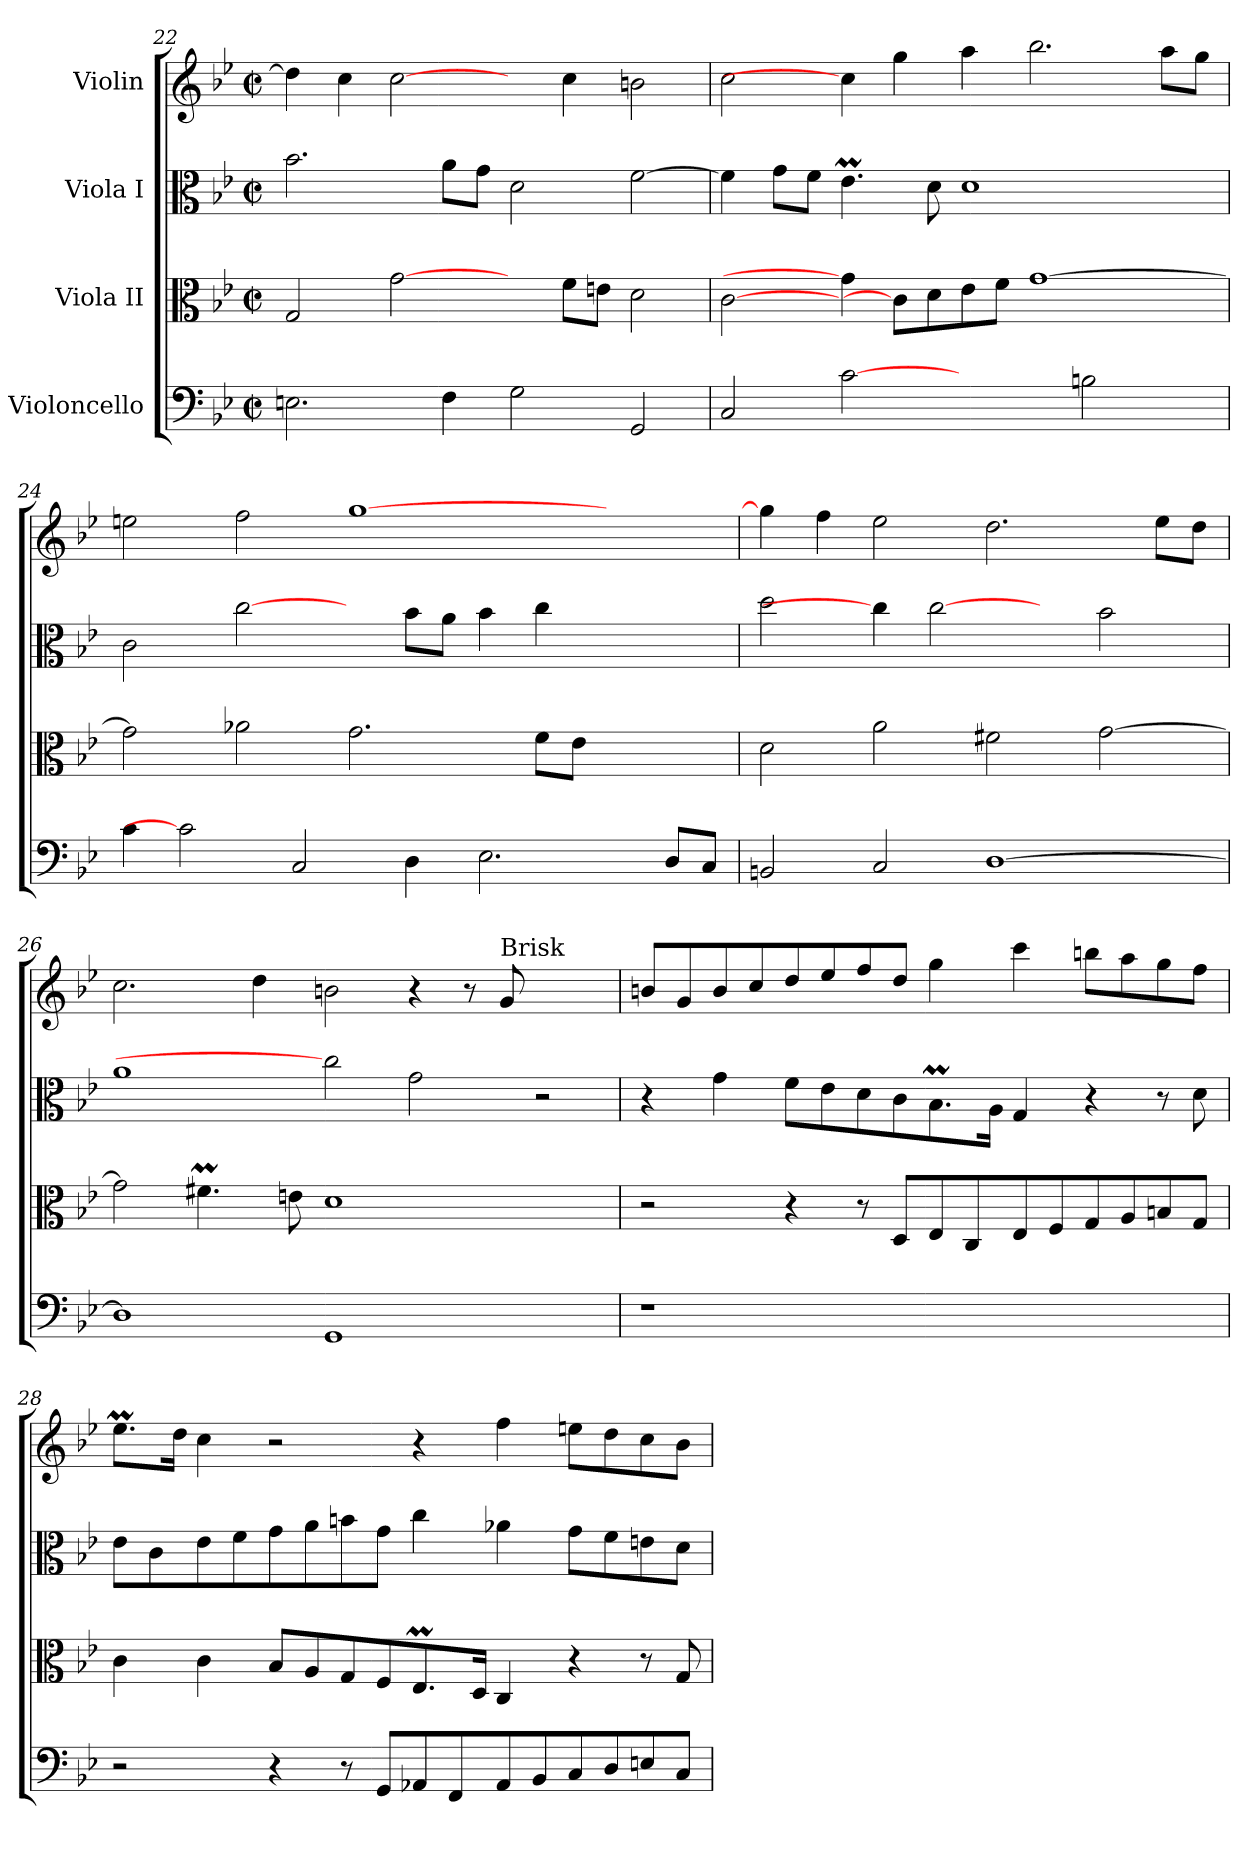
**kern	**kern	**kern	**kern
*part4	*part3	*part2	*part1
*staff4	*staff3	*staff2	*staff1
*I"Violoncello	*I"Viola II	*I"Viola I	*I"Violin
!!LO:PB:g=z
*clefF4	*clefC3	*clefC3	*clefG2
*k[b-e-]	*k[b-e-]	*k[b-e-]	*k[b-e-]
*B-:	*B-:	*B-:	*B-:
*M2/2	*M2/2	*M2/2	*M2/2
*met(c|)	*met(c|)	*met(c|)	*met(c|)
=22	=22	=22	=22
2.En\	2G/	2.b-\	4dd\]
.	.	.	4cc\
.	[2g\	.	[2cc\
4F\	.	8a\L	.
.	.	8g\J	.
2G\	4ryy	2d\	4ryy
.	8f\L	.	4cc\
.	8en\J	.	.
2GG/	2d\	[2f\	2bn\
=23	=23	=23	=23
2C/	[2c\	4f\]	2cc\
.	.	8g\L	.
.	.	8f\J	.
[2c	4g\]	4.e-M\	4cc\]
.	8c\L]	.	4gg\
.	8d\	8d\	.
2ryy	8e-\	1d	4aa\
.	8f\J	.	.
.	[1g	.	2.bb-\
2Bn\	.	.	.
4ryy	.	4ryy	8aa\L
.	.	.	8gg\J
=24	=24	=24	=24
4c\	2g\]	2c\	2een\
2c]	.	.	.
.	2a-X\	[2cc\	2ff\
2C/	.	.	.
.	2.g\	4ryy	[1gg
4D\	.	8b-\L	.
.	.	8a\J	.
2.E-\	.	4b-\	.
.	8f\L	4cc\	.
.	8e-\J	.	.
.	2ryy	2ryy	2ryy
8D/L	.	.	.
8C/J	.	.	.
=25	=25	=25	=25
2BBn/	2d\	2dd\	4gg\]
.	.	.	4ff\
2C/	2a\	4cc\]	2ee-\
.	.	[2cc	.
[1D	2f#X\	.	2.dd\
.	.	4ryy	.
.	[2g\	2b-\	.
.	.	.	8ee-\L
.	.	.	8dd\J
!!LO:LB:g=z
=26	=26	=26	=26
1D]	2g\]	1a	2.cc\
.	4.f#Xm\	.	.
.	.	.	4dd\
.	8en\	.	.
1GG	1d	2cc]	2bn\
.	.	2g\	4r
.	.	.	8r
*	*	*	*MM132
!	!	!	!LO:TX:a:t=Brisk
.	.	.	8g/
2ryy	2ryy	2r	2ryy
=27	=27	=27	=27
1r	2r	4r	8bn/L
.	.	.	8g/
.	.	4g\	8b/
.	.	.	8cc/
.	4r	8f\L	8dd/
.	.	8e-\	8ee-/
.	8r	8d\	8ff/
.	8D/L	8c\	8dd/J
1ryy	8E-/	8.B-M\	4gg\
.	8C/	.	.
.	.	16A\Jk	.
.	8E-/	4G/	4ccc\
.	8F/	.	.
.	8G/	4r	8bbn\L
.	8A/	.	8aa\
.	8Bn/	8r	8gg\
.	8G/J	8d\	8ff\J
=28	=28	=28	=28
2r	4c\	8e-\L	8.ee-M\L
.	.	8c\	.
.	.	.	16dd\Jk
.	4c\	8e-\	4cc\
.	.	8f\	.
4r	8B-/L	8g\	2r
.	8A/	8a\	.
8r	8G/	8bn\	.
8GG/L	8F/	8g\J	.
8AA-X/	8.E-M/	4cc\	4r
8FF/	.	.	.
.	16D/Jk	.	.
8AA-/	4C/	4a-X\	4ff\
8BB-/	.	.	.
8C/	4r	8g\L	8een\L
8D/	.	8f\	8dd\
8En/	8r	8en\	8cc\
8C/J	8G/	8d\J	8b-\J
=	=	=	=
*-	*-	*-	*-
